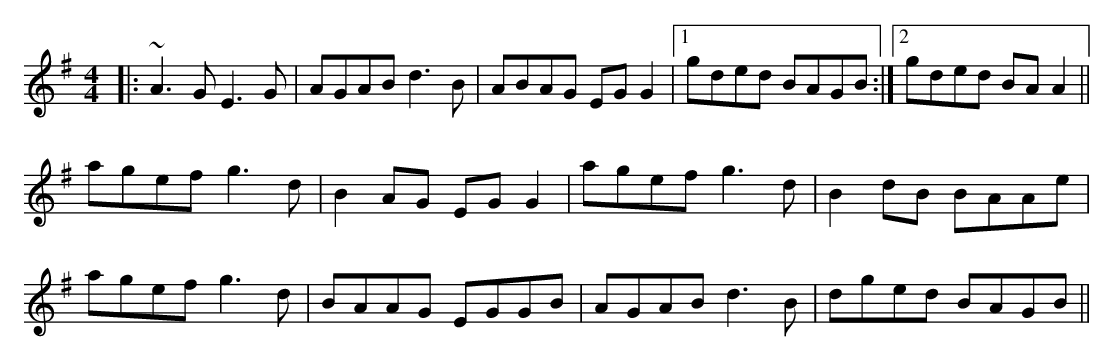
X:1
M:4/4
K:Ador
|:~A3G E3G|AGAB d3B|ABAG EGG2|1 gded BAGB:|2 gded BAA2||
agef g3d|B2AG EG G2|agef g3d|B2dB BAAe|
agef g3d|BAAG EGGB|AGAB d3B|dged BAGB||
